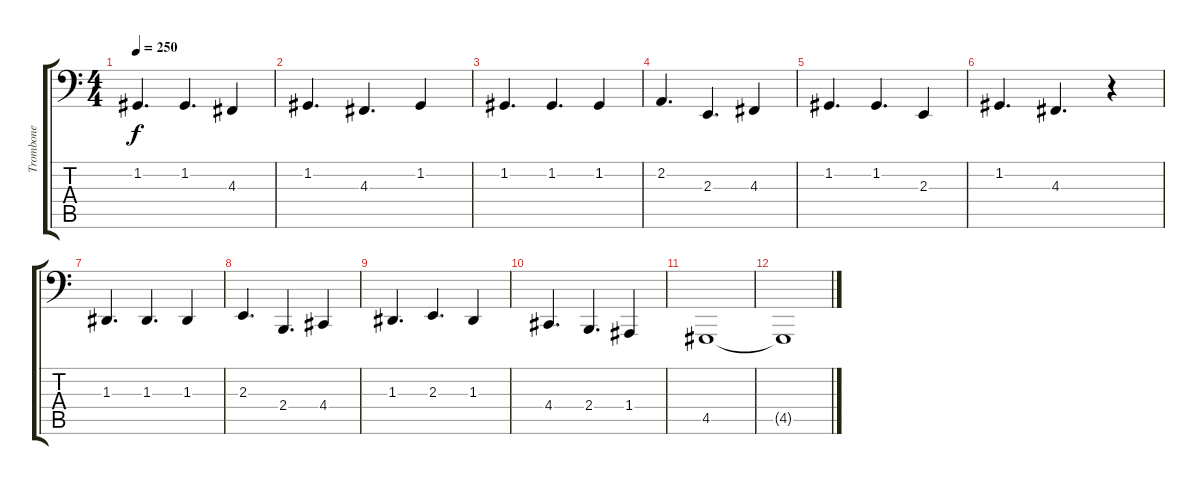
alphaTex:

\track ("Trombone" "Trombone") {instrument trombone}
\staff {score tabs}
\tuning (C3 G2 D2 A1 E1 B0) {hide}
\ts (4 4)
\tempo 250
\clef f4
\ks c
1.2.4{d dy f} 1.2.4{d} 4.3.4 |
1.2.4{d} 4.3.4{d} 1.2.4 |
1.2.4{d} 1.2.4{d} 1.2.4 |
2.2.4{d} 2.3.4{d} 4.3.4 |
1.2.4{d} 1.2.4{d} 2.3.4 |
1.2.4{d} 4.3.4{d} r.4 |
1.3.4{d} 1.3.4{d} 1.3.4 |
2.3.4{d} 2.4.4{d} 4.4.4 |
1.3.4{d} 2.3.4{d} 1.3.4 |
4.4.4{d} 2.4.4{d} 1.4.4 |
4.5.1 |
4.5{t}.1
